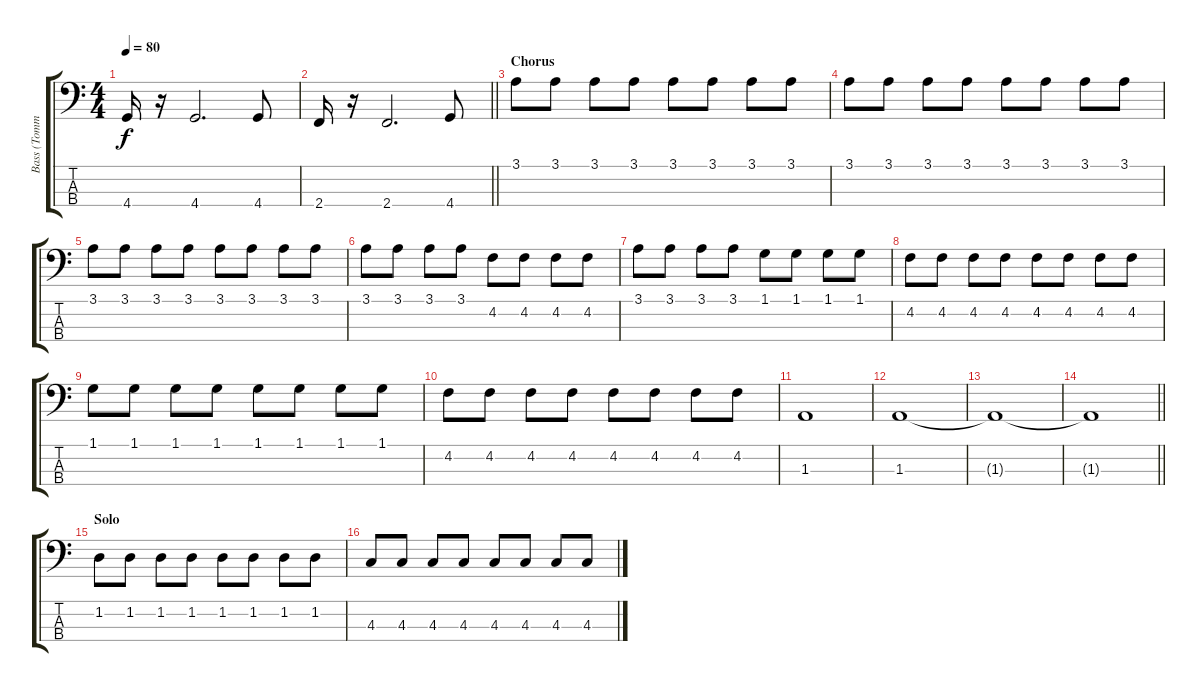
\track ("Bass (Tommy Stintson)" "Bass (Tomm") {instrument electricbassfinger}
\staff {score tabs}
\tuning (Gb2 Db2 Ab1 Eb1) {hide}
\ts (4 4)
\tempo 80
\clef f4
\ks c
4.4.16{dy f} r.16 4.4.2{d} 4.4.8 |
\barLineRight lightlight
2.4.16 r.16 2.4.2{d} 4.4.8 |
\section ("" "Chorus")
3.1.8 3.1.8 3.1.8 3.1.8 3.1.8 3.1.8 3.1.8 3.1.8 |
3.1.8 3.1.8 3.1.8 3.1.8 3.1.8 3.1.8 3.1.8 3.1.8 |
3.1.8 3.1.8 3.1.8 3.1.8 3.1.8 3.1.8 3.1.8 3.1.8 |
3.1.8 3.1.8 3.1.8 3.1.8 4.2.8 4.2.8 4.2.8 4.2.8 |
3.1.8 3.1.8 3.1.8 3.1.8 1.1.8 1.1.8 1.1.8 1.1.8 |
4.2.8 4.2.8 4.2.8 4.2.8 4.2.8 4.2.8 4.2.8 4.2.8 |
1.1.8 1.1.8 1.1.8 1.1.8 1.1.8 1.1.8 1.1.8 1.1.8 |
4.2.8 4.2.8 4.2.8 4.2.8 4.2.8 4.2.8 4.2.8 4.2.8 |
1.3.1 |
1.3.1 |
1.3{t}.1 |
\barLineRight lightlight
1.3{t}.1 |
\section ("" "Solo")
1.2.8 1.2.8 1.2.8 1.2.8 1.2.8 1.2.8 1.2.8 1.2.8 |
4.3.8 4.3.8 4.3.8 4.3.8 4.3.8 4.3.8 4.3.8 4.3.8
